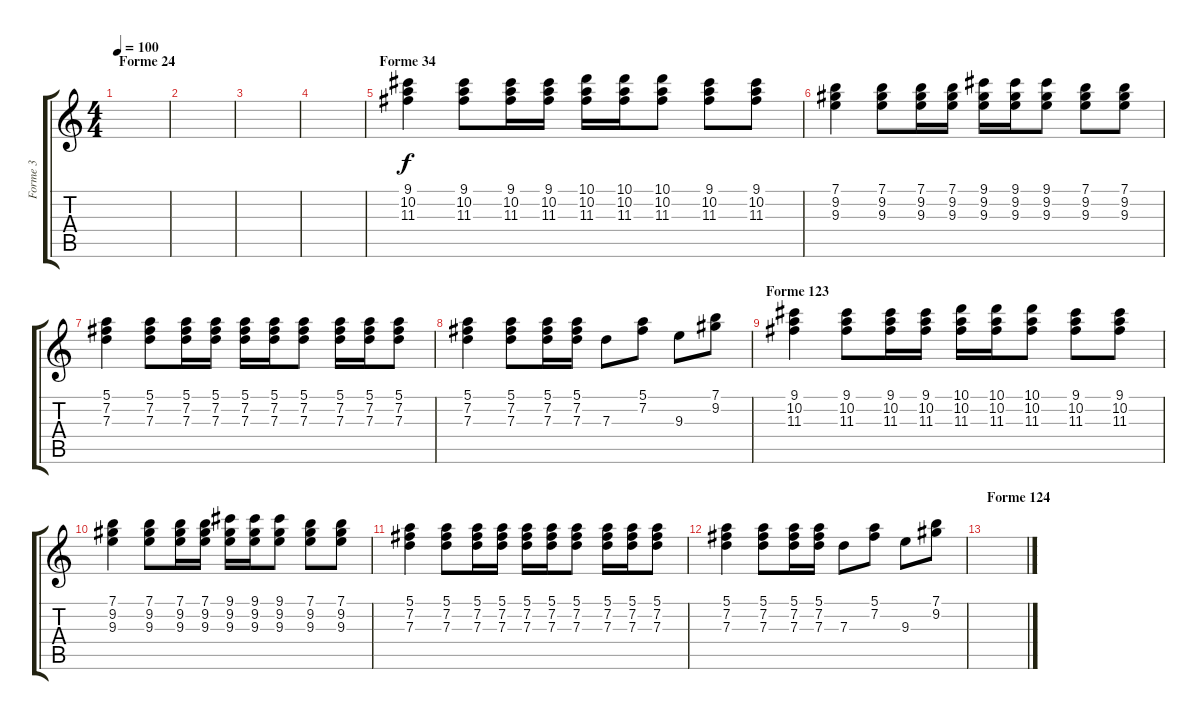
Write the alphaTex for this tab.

\track ("Forme 3" "Forme 3") {instrument acousticguitarsteel}
\staff {score tabs}
\tuning (E4 B3 G3 D3 A2 E2) {hide}
\ts (4 4)
\section ("" "Forme 24")
\tempo 100
\clef g2
\ks c
|
|
|
|
\section ("" "Forme 34")
(9.1 10.2 11.3).4 (9.1 10.2 11.3).8 (9.1 10.2 11.3).16 (9.1 10.2 11.3).16 (10.1 10.2 11.3).16 (10.1 10.2 11.3).16 (10.1 10.2 11.3).8 (9.1 10.2 11.3).8 (9.1 10.2 11.3).8 |
(7.1 9.2 9.3).4 (7.1 9.2 9.3).8 (7.1 9.2 9.3).16 (7.1 9.2 9.3).16 (9.1 9.2 9.3).16 (9.1 9.2 9.3).16 (9.1 9.2 9.3).8 (7.1 9.2 9.3).8 (7.1 9.2 9.3).8 |
(5.1 7.2 7.3).4 (5.1 7.2 7.3).8 (5.1 7.2 7.3).16 (5.1 7.2 7.3).16 (5.1 7.2 7.3).16 (5.1 7.2 7.3).16 (5.1 7.2 7.3).8 (5.1 7.2 7.3).16 (5.1 7.2 7.3).16 (5.1 7.2 7.3).8 |
(5.1 7.2 7.3).4 (5.1 7.2 7.3).8 (5.1 7.2 7.3).16 (5.1 7.2 7.3).16 7.3.8 (5.1 7.2).8 9.3.8 (7.1 9.2).8 |
\section ("" "Forme 123")
(9.1 10.2 11.3).4 (9.1 10.2 11.3).8 (9.1 10.2 11.3).16 (9.1 10.2 11.3).16 (10.1 10.2 11.3).16 (10.1 10.2 11.3).16 (10.1 10.2 11.3).8 (9.1 10.2 11.3).8 (9.1 10.2 11.3).8 |
(7.1 9.2 9.3).4 (7.1 9.2 9.3).8 (7.1 9.2 9.3).16 (7.1 9.2 9.3).16 (9.1 9.2 9.3).16 (9.1 9.2 9.3).16 (9.1 9.2 9.3).8 (7.1 9.2 9.3).8 (7.1 9.2 9.3).8 |
(5.1 7.2 7.3).4 (5.1 7.2 7.3).8 (5.1 7.2 7.3).16 (5.1 7.2 7.3).16 (5.1 7.2 7.3).16 (5.1 7.2 7.3).16 (5.1 7.2 7.3).8 (5.1 7.2 7.3).16 (5.1 7.2 7.3).16 (5.1 7.2 7.3).8 |
(5.1 7.2 7.3).4 (5.1 7.2 7.3).8 (5.1 7.2 7.3).16 (5.1 7.2 7.3).16 7.3.8 (5.1 7.2).8 9.3.8 (7.1 9.2).8 |
\section ("" "Forme 124")
